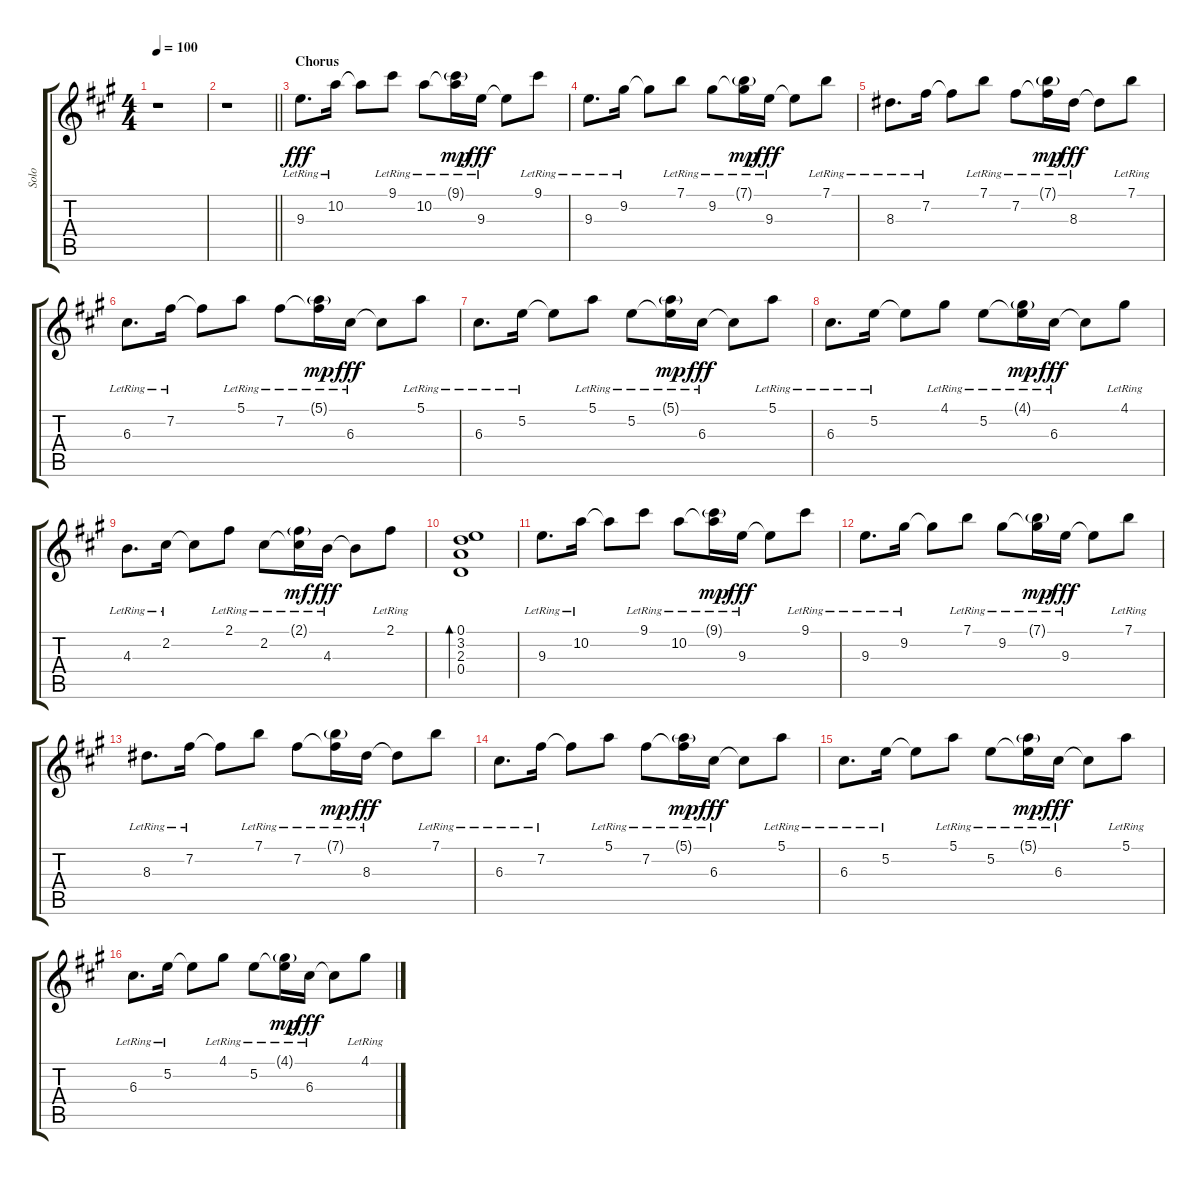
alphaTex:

\track ("Solo" "Solo") {instrument overdrivenguitar}
\staff {score tabs}
\tuning (E4 B3 G3 D3 A2 E2) {hide}
\ts (4 4)
\tempo 100
\clef g2
\ks a
r.1{dy fff} |
\barLineRight lightlight
r.1 |
\section ("" "Chorus")
9.3{lr}.8{d volume 11} 10.2{lr}.16 10.2{t}.8 9.1{lr}.8 10.2{lr}.8 (9.1{g lr} 10.2{t}).16{dy mp} 9.3{lr}.16{dy fff} 9.3{t}.8 9.1{lr}.8 |
9.3{lr}.8{d} 9.2{lr}.16 9.2{t}.8 7.1{lr}.8 9.2{lr}.8 (7.1{g lr} 9.2{t}).16{dy mp} 9.3{lr}.16{dy fff} 9.3{t}.8 7.1{lr}.8 |
8.3{lr}.8{d} 7.2{lr}.16 7.2{t}.8 7.1{lr}.8 7.2{lr}.8 (7.1{g lr} 7.2{t}).16{dy mp} 8.3{lr}.16{dy fff} 8.3{t}.8 7.1{lr}.8 |
6.3{lr}.8{d} 7.2{lr}.16 7.2{t}.8 5.1{lr}.8 7.2{lr}.8 (5.1{g lr} 7.2{t}).16{dy mp} 6.3{lr}.16{dy fff} 6.3{t}.8 5.1{lr}.8 |
6.3{lr}.8{d} 5.2{lr}.16 5.2{t}.8 5.1{lr}.8 5.2{lr}.8 (5.1{g lr} 5.2{t}).16{dy mp} 6.3{lr}.16{dy fff} 6.3{t}.8 5.1{lr}.8 |
6.3{lr}.8{d} 5.2{lr}.16 5.2{t}.8 4.1{lr}.8 5.2{lr}.8 (4.1{g lr} 5.2{t}).16{dy mp} 6.3{lr}.16{dy fff} 6.3{t}.8 4.1{lr}.8 |
4.3{lr}.8{d} 2.2{lr}.16 2.2{t}.8 2.1{lr}.8 2.2{lr}.8 (2.1{g lr} 2.2{t}).16{dy mf} 4.3{lr}.16{dy fff} 4.3{t}.8 2.1{lr}.8 |
(0.1 3.2 2.3 0.4).1{bd 480} |
9.3{lr}.8{d} 10.2{lr}.16 10.2{t}.8 9.1{lr}.8 10.2{lr}.8 (9.1{g lr} 10.2{t}).16{dy mp} 9.3{lr}.16{dy fff} 9.3{t}.8 9.1{lr}.8 |
9.3{lr}.8{d} 9.2{lr}.16 9.2{t}.8 7.1{lr}.8 9.2{lr}.8 (7.1{g lr} 9.2{t}).16{dy mp} 9.3{lr}.16{dy fff} 9.3{t}.8 7.1{lr}.8 |
8.3{lr}.8{d} 7.2{lr}.16 7.2{t}.8 7.1{lr}.8 7.2{lr}.8 (7.1{g lr} 7.2{t}).16{dy mp} 8.3{lr}.16{dy fff} 8.3{t}.8 7.1{lr}.8 |
6.3{lr}.8{d} 7.2{lr}.16 7.2{t}.8 5.1{lr}.8 7.2{lr}.8 (5.1{g lr} 7.2{t}).16{dy mp} 6.3{lr}.16{dy fff} 6.3{t}.8 5.1{lr}.8 |
6.3{lr}.8{d} 5.2{lr}.16 5.2{t}.8 5.1{lr}.8 5.2{lr}.8 (5.1{g lr} 5.2{t}).16{dy mp} 6.3{lr}.16{dy fff} 6.3{t}.8 5.1{lr}.8 |
6.3{lr}.8{d} 5.2{lr}.16 5.2{t}.8 4.1{lr}.8 5.2{lr}.8 (4.1{g lr} 5.2{t}).16{dy mp} 6.3{lr}.16{dy fff} 6.3{t}.8 4.1{lr}.8
